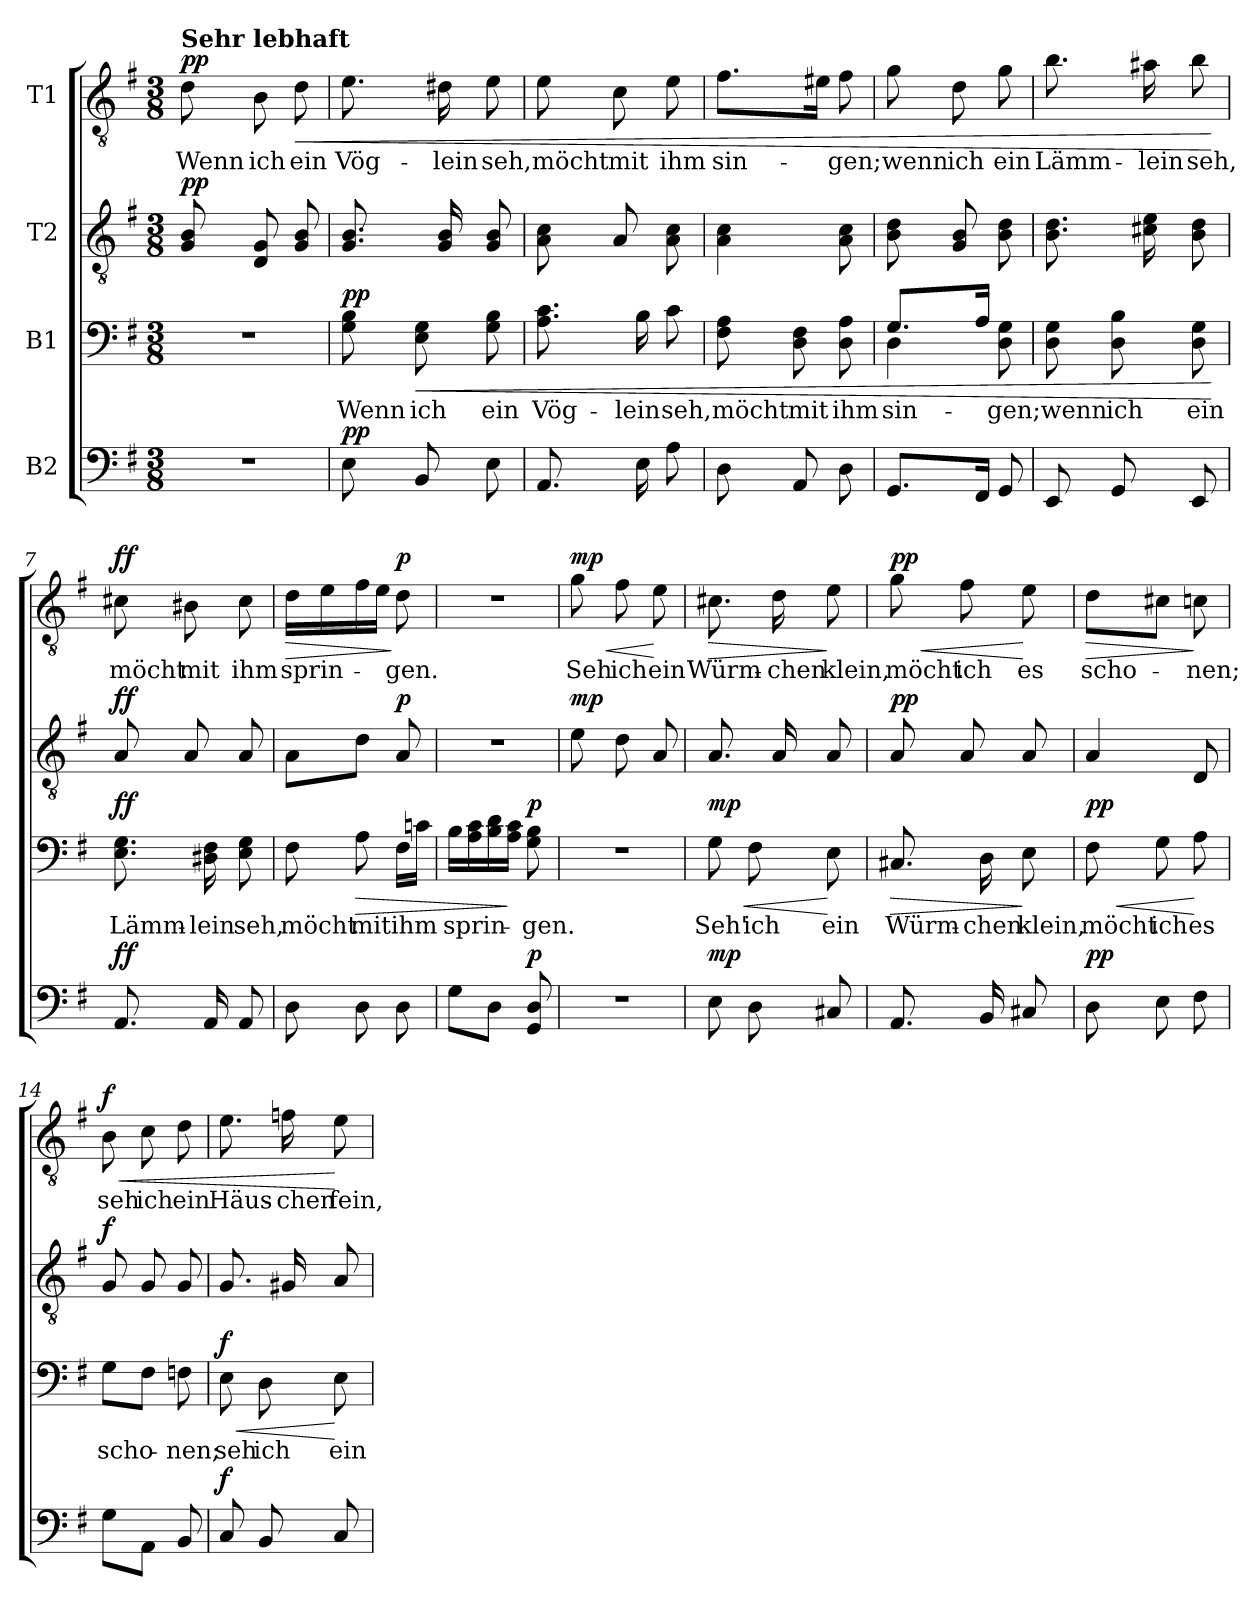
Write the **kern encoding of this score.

**kern	**dynam	**kern	**text	**dynam	**kern	**dynam	**kern	**text	**dynam
*part4	*part4	*part3	*part3	*part3	*part2	*part2	*part1	*part1	*part1
*staff4	*staff4	*staff3	*staff3	*staff3	*staff2	*staff2	*staff1	*staff1	*staff1
*I"B2	*	*I"B1	*	*	*I"T2	*	*I"T1	*	*
*clefF4	*	*clefF4	*	*	*clefGv2	*	*clefGv2	*	*
*k[f#]	*	*k[f#]	*	*	*k[f#]	*	*k[f#]	*	*
*M3/8	*	*M3/8	*	*	*M3/8	*	*M3/8	*	*
=1	=1	=1	=1	=1	=1	=1	=1	=1	=1
!	!	!	!	!	!	!	!LO:TX:a:B:t=Sehr lebhaft	!	!
!	!	!	!	!	!	!LO:DY:a	!	!LO:LY:b	!LO:DY:a
4.r	.	4.r	.	.	8G/ 8B/	pp	8d\	Wenn	pp
!	!	!	!	!	!	!	!	!LO:LY:b	!
.	.	.	.	.	8D/ 8G/	.	8B\	ich	.
!	!	!	!	!	!	!	!	!LO:LY:b	!LO:HP:b
.	.	.	.	.	8G/ 8B/	.	8d\	ein	<
=2	=2	=2	=2	=2	=2	=2	=2	=2	=2
!	!LO:DY:a	!	!LO:LY:b	!LO:DY:a	!	!	!	!LO:LY:b	!
8E\	pp	8G\ 8B\	Wenn	pp	8.G/ 8.B/	.	8.e\	Vög-	.
!	!	!	!LO:LY:b	!LO:HP:b	!	!	!	!	!
8BB/	.	8E\ 8G\	ich	<	.	.	.	.	.
!	!	!	!	!	!	!	!	!LO:LY:b	!
.	.	.	.	.	16G/ 16B/	.	16d#X\	-lein	.
!	!	!	!LO:LY:b	!	!	!	!	!LO:LY:b	!
8E\	.	8G\ 8B\	ein	.	8G/ 8B/	.	8e\	seh,	.
=3	=3	=3	=3	=3	=3	=3	=3	=3	=3
!	!	!	!LO:LY:b	!	!	!	!	!LO:LY:b	!
8.AA/	.	8.A\ 8.c\	Vög-	.	8A\ 8c\	.	8e\	möcht	.
!	!	!	!	!	!	!	!	!LO:LY:b	!
.	.	.	.	.	8A/	.	8c\	mit	.
!	!	!	!LO:LY:b	!	!	!	!	!	!
16E\	.	16B\	-lein	.	.	.	.	.	.
!	!	!	!LO:LY:b	!	!	!	!	!LO:LY:b	!
8A\	.	8c\	seh,	.	8A\ 8c\	.	8e\	ihm	.
=4	=4	=4	=4	=4	=4	=4	=4	=4	=4
!	!	!	!LO:LY:b	!	!	!	!	!LO:LY:b	!
8D\	.	8F#\ 8A\	möcht	.	4A\ 4c\	.	8.f#\L	sin-	.
!	!	!	!LO:LY:b	!	!	!	!	!	!
8AA/	.	8D\ 8F#\	mit	.	.	.	.	.	.
.	.	.	.	.	.	.	16e#X\Jk	.	.
!	!	!	!LO:LY:b	!	!	!	!	!LO:LY:b	!
8D\	.	8D\ 8A\	ihm	.	8A\ 8c\	.	8f#\	-gen;	.
!!LO:LB:g=z
=5	=5	=5	=5	=5	=5	=5	=5	=5	=5
!	!	!	!LO:LY:b	!	!	!	!	!LO:LY:b	!
*	*	*^	*	*	*	*	*	*	*
8.GG/L	.	8.G/L	4D\	sin-	.	8B\ 8d\	.	8g\	wenn	.
!	!	!	!	!	!	!	!	!	!LO:LY:b	!
.	.	.	.	.	.	8G/ 8B/	.	8d\	ich	.
16FF#/Jk	.	16A/Jk	.	.	.	.	.	.	.	.
!	!	!	!	!LO:LY:b	!	!	!	!	!LO:LY:b	!
8GG/	.	8D\ 8G\	8ryy	-gen;	.	8B\ 8d\	.	8g\	ein	.
=6	=6	=6	=6	=6	=6	=6	=6	=6	=6	=6
!	!	!	!	!LO:LY:b	!	!	!	!	!LO:LY:b	!
*	*	*v	*v	*	*	*	*	*	*	*
8EE/	.	8D\ 8G\	wenn	.	8.B\ 8.d\	.	8.b\	Lämm-	.
!	!	!	!LO:LY:b	!	!	!	!	!	!
8GG/	.	8D\ 8B\	ich	.	.	.	.	.	.
!	!	!	!	!	!	!	!	!LO:LY:b	!
.	.	.	.	.	16c#X\ 16e\	.	16a#X\	-lein	.
!	!	!	!LO:LY:b	!	!	!	!	!LO:LY:b	!
8EE/	.	8D\ 8G\	ein	.	8B\ 8d\	.	8b\	seh,	.
.	.	.	.	[	.	.	.	.	[
=7	=7	=7	=7	=7	=7	=7	=7	=7	=7
!	!LO:DY:a	!	!LO:LY:b	!LO:DY:a	!	!LO:DY:a	!	!LO:LY:b	!LO:DY:a
8.AA/	ff	8.E\ 8.G\	Lämm-	ff	8A/	ff	8c#X\	möcht	ff
!	!	!	!	!	!	!	!	!LO:LY:b	!
.	.	.	.	.	8A/	.	8B#X\	mit	.
!	!	!	!LO:LY:b	!	!	!	!	!	!
16AA/	.	16D#X\ 16F#\	-lein	.	.	.	.	.	.
!	!	!	!LO:LY:b	!	!	!	!	!LO:LY:b	!
8AA/	.	8E\ 8G\	seh,	.	8A/	.	8c#\	ihm	.
=8	=8	=8	=8	=8	=8	=8	=8	=8	=8
!	!	!	!LO:LY:b	!	!	!	!	!LO:LY:b	!LO:HP:b
8D\	.	8F#\	möcht	.	8A\L	.	16d\LL	sprin-	>
.	.	.	.	.	.	.	16e\	.	.
!	!	!	!LO:LY:b	!LO:HP:b	!	!	!	!	!
8D\	.	8A\	mit	>	8d\J	.	16f#\	.	.
.	.	.	.	.	.	.	16e\JJ	.	.
!	!	!	!LO:LY:b	!	!	!LO:DY:a	!	!LO:LY:b	!LO:DY:n=1:a
8D\	.	16F#\LL	ihm	.	8A/	p	8d\	-gen.	] p
.	.	16cn\JJ	.	.	.	.	.	.	.
=9	=9	=9	=9	=9	=9	=9	=9	=9	=9
!	!	!	!LO:LY:b	!	!	!	!	!	!
8G\L	.	16B\LL	sprin-	.	4.r	.	4.r	.	.
.	.	16A\ 16c\	.	.	.	.	.	.	.
8D\J	.	16B\ 16d\	.	.	.	.	.	.	.
.	.	16A\ 16c\JJ	.	]	.	.	.	.	.
!	!LO:DY:a	!	!LO:LY:b	!LO:DY:a	!	!	!	!	!
8GG/ 8D/	p	8G\ 8B\	-gen.	p	.	.	.	.	.
!!LO:PB:g=z
=10	=10	=10	=10	=10	=10	=10	=10	=10	=10
!	!	!	!	!	!	!LO:DY:a	!	!LO:LY:b	!LO:HP:b
!	!	!	!	!	!	!	!	!	!LO:DY:n=1:a
4.r	.	4.r	.	.	8e\	mp	8g\	Seh	< mp
!	!	!	!	!	!	!	!	!LO:LY:b	!
.	.	.	.	.	8d\	.	8f#\	ich	.
!	!	!	!	!	!	!	!	!LO:LY:b	!
.	.	.	.	.	8A/	.	8e\	ein	[
=11	=11	=11	=11	=11	=11	=11	=11	=11	=11
!	!LO:DY:a	!	!LO:LY:b	!LO:HP:b	!	!	!	!LO:LY:b	!LO:HP:b
!	!	!	!	!LO:DY:n=1:a	!	!	!	!	!
8E\	mp	8G\	Seh'	< mp	8.A/	.	8.c#X\	Würm-	>
!	!	!	!LO:LY:b	!	!	!	!	!	!
8D\	.	8F#\	ich	.	.	.	.	.	.
!	!	!	!	!	!	!	!	!LO:LY:b	!
.	.	.	.	.	16A/	.	16d\	-chen	.
!	!	!	!LO:LY:b	!	!	!	!	!LO:LY:b	!
8C#X/	.	8E\	ein	[	8A/	.	8e\	klein,	]
=12	=12	=12	=12	=12	=12	=12	=12	=12	=12
!	!	!	!LO:LY:b	!LO:HP:b	!	!LO:DY:a	!	!LO:LY:b	!LO:HP:b
!	!	!	!	!	!	!	!	!	!LO:DY:n=1:a
8.AA/	.	8.C#X/	Würm-	>	8A/	pp	8g\	möcht	< pp
!	!	!	!	!	!	!	!	!LO:LY:b	!
.	.	.	.	.	8A/	.	8f#\	ich	.
!	!	!	!LO:LY:b	!	!	!	!	!	!
16BB/	.	16D\	-chen	.	.	.	.	.	.
!	!	!	!LO:LY:b	!	!	!	!	!LO:LY:b	!
8C#X/	.	8E\	klein,	]	8A/	.	8e\	es	[
=13	=13	=13	=13	=13	=13	=13	=13	=13	=13
!	!LO:DY:a	!	!LO:LY:b	!LO:HP:b	!	!	!	!LO:LY:b	!LO:HP:b
!	!	!	!	!LO:DY:n=1:a	!	!	!	!	!
8D\	pp	8F#\	möcht	< pp	4A/	.	8d\L	scho-	>
!	!	!	!LO:LY:b	!	!	!	!	!	!
8E\	.	8G\	ich	.	.	.	8c#X\J	.	.
!	!	!	!LO:LY:b	!	!	!	!	!LO:LY:b	!
8F#\	.	8A\	es	[	8D/	.	8cn\	-nen;	]
!!LO:LB:g=z
=14	=14	=14	=14	=14	=14	=14	=14	=14	=14
!	!	!	!LO:LY:b	!	!	!LO:DY:a	!	!LO:LY:b	!LO:HP:b
!	!	!	!	!	!	!	!	!	!LO:DY:n=1:a
8G\L	.	8G\L	scho-	.	8G/	f	8B\	seh	< f
!	!	!	!	!	!	!	!	!LO:LY:b	!
8AA\J	.	8F#\J	.	.	8G/	.	8c\	ich	.
!	!	!	!LO:LY:b	!	!	!	!	!LO:LY:b	!
8BB/	.	8Fn\	-nen;	.	8G/	.	8d\	ein	.
=15	=15	=15	=15	=15	=15	=15	=15	=15	=15
!	!LO:DY:a	!	!LO:LY:b	!LO:HP:b	!	!	!	!LO:LY:b	!
!	!	!	!	!LO:DY:n=1:a	!	!	!	!	!
8C/	f	8E\	seh	< f	8.G/	.	8.e\	Häus-	.
!	!	!	!LO:LY:b	!	!	!	!	!	!
8BB/	.	8D\	ich	.	.	.	.	.	.
!	!	!	!	!	!	!	!	!LO:LY:b	!
.	.	.	.	.	16G#X/	.	16fn\	-chen	.
!	!	!	!LO:LY:b	!	!	!	!	!LO:LY:b	!
8C/	.	8E\	ein	[	8A/	.	8e\	fein,	[
=	=	=	=	=	=	=	=	=	=
*-	*-	*-	*-	*-	*-	*-	*-	*-	*-
